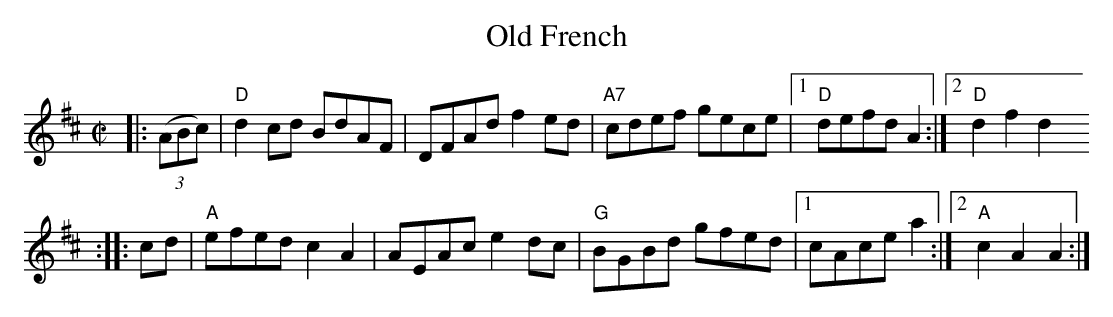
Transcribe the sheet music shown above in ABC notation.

X:1
T:Old French
M:C|
L:1/8
K:D
|: ((3ABc) \
| "D"d2cd BdAF | DFAd f2ed | "A7"cdef gece |1 "D"defd A2 :|2 "D"d2f2 d2
:|
|: cd \
| "A"efed c2A2 | AEAc e2dc | "G"BGBd gfed |1 cAce a2 :|2 "A"c2A2 A2 :|
